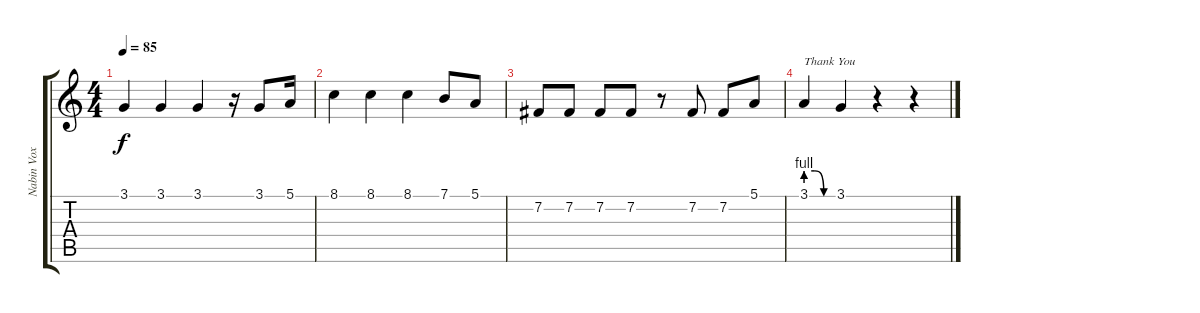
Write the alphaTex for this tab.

\track ("Nabin Vox" "Nabin Vox") {instrument electricgrandpiano}
\staff {score tabs}
\tuning (E4 B3 G3 D3 A2 E2) {hide}
\ts (4 4)
\tempo 85
\clef g2
\ks c
3.1.4{dy f} 3.1.4 3.1.4 r.16 3.1.8 5.1.16 |
8.1.4 8.1.4 8.1.4 7.1.8 5.1.8 |
7.2.8 7.2.8 7.2.8 7.2.8 r.8 7.2.8 7.2.8 5.1.8 |
3.1{be (custom 0 4 20 4 40 0 60 0)}.4{txt "Thank You"} 3.1.4 r.4 r.4
